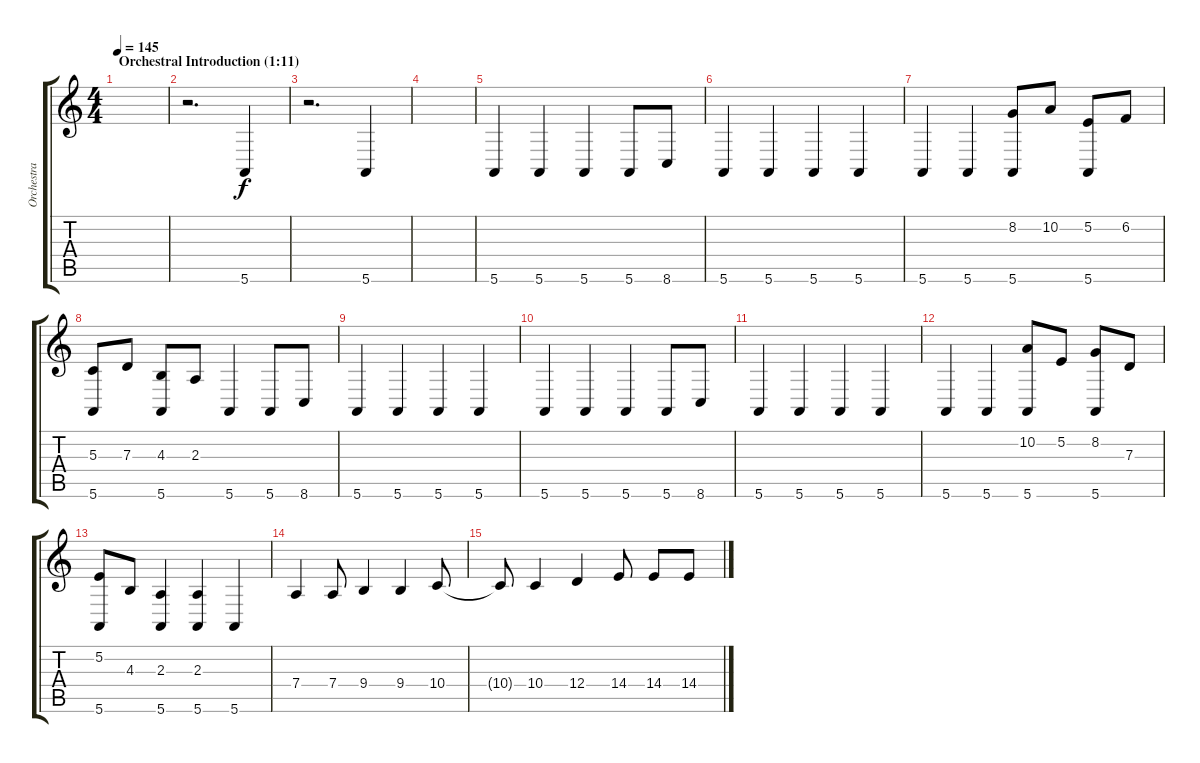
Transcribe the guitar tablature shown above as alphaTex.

\track ("Orchestra - Strings" "Orchestra ") {instrument pizzicatostrings}
\staff {score tabs}
\tuning (E4 B3 G3 D3 A2 E2) {hide}
\ts (4 4)
\section ("" "Orchestral Introduction (1:11)")
\tempo 145
\clef g2
\ks c
|
r.2{d} 5.6.4 |
r.2{d} 5.6.4 |
|
5.6.4 5.6.4 5.6.4 5.6.8 8.6.8 |
5.6.4 5.6.4 5.6.4 5.6.4 |
5.6.4 5.6.4 (8.2 5.6).8 10.2.8 (5.2 5.6).8 6.2.8 |
(5.3 5.6).8 7.3.8 (4.3 5.6).8 2.3.8 5.6.4 5.6.8 8.6.8 |
5.6.4 5.6.4 5.6.4 5.6.4 |
5.6.4 5.6.4 5.6.4 5.6.8 8.6.8 |
5.6.4 5.6.4 5.6.4 5.6.4 |
5.6.4 5.6.4 (10.2 5.6).8 5.2.8 (8.2 5.6).8 7.3.8 |
(5.2 5.6).8 4.3.8 (2.3 5.6).4 (2.3 5.6).4 5.6.4 |
7.4.4 7.4.8 9.4.4 9.4.4 10.4.8 |
10.4{t}.8 10.4.4 12.4.4 14.4.8 14.4.8 14.4.8
